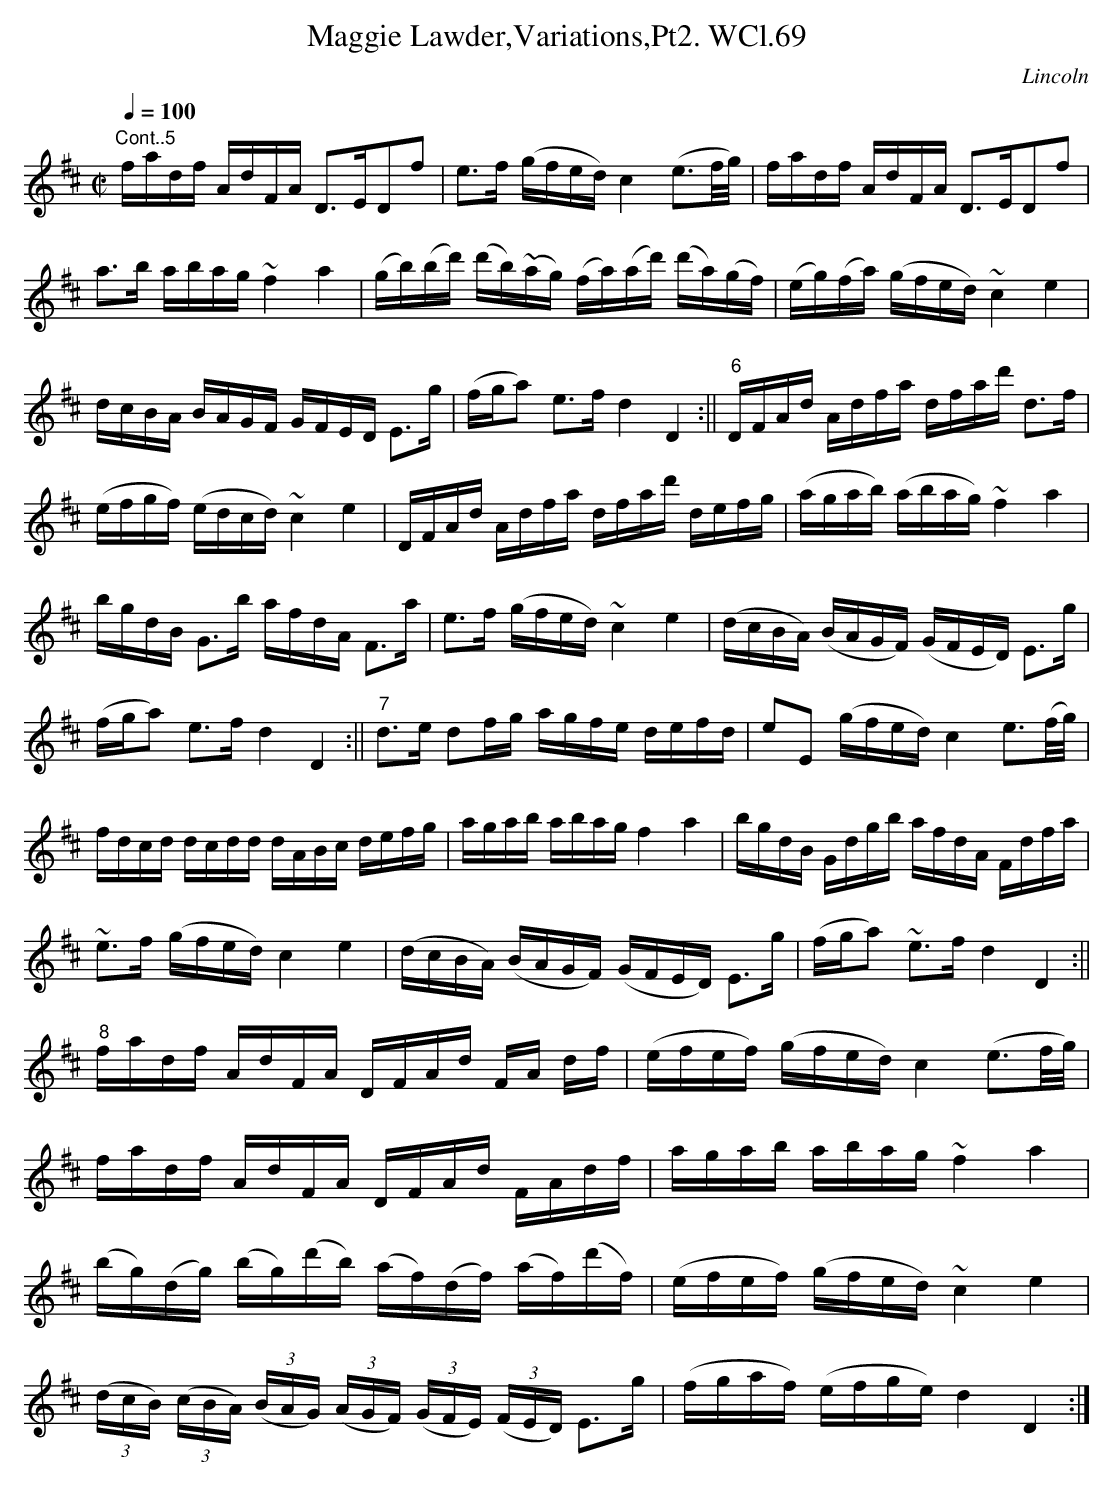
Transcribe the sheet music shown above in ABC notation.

X:1
T:Maggie Lawder,Variations,Pt2. WCl.69
M:C|
L:1/8
Q:1/4=100
O:Lincoln
K:D
"Cont..5"f/a/d/f/ A/d/F/A/ D>EDf|e>f (g/f/e/d/) c2 (e3/2f/4g/4)|\
f/a/d/f/ A/d/F/A/ D>EDf|!
a>b a/b/a/g/ ~f2 a2|(g/b/)(b/d'/) (d'/b/)(~a/g/) (f/a/)(a/d'/)\
(d'/a/)(g/f/)|(e/g/)(f/a/) (g/f/e/d/) ~c2 e2|!
d/c/B/A/ B/A/G/F/ G/F/E/D/ E>g|(f/g/a) e>f d2D2:||\
"6"D/F/A/d/ A/d/f/a/ d/f/a/d'/ d>f|!
(e/f/g/f/) (e/d/c/d/) ~c2 e2|D/F/A/d/ A/d/f/a/ d/f/a/d'/ d/e/f/g/|\
(a/g/a/b/) (a/b/a/g/) ~f2a2|!
b/g/d/B/ G>b a/f/d/A/ F>a|e>f (g/f/e/d/) ~c2e2|\
(d/c/B/A/) (B/A/G/F/) (G/F/E/D/) E>g|!
(f/g/a) e>f d2D2:||\
"7"d>e df/g/ a/g/f/e/ d/e/f/d/|eE (g/f/e/d/) c2 e3/2(f/4g/4)|!
f/d/c/d/ d/c/d/d/ d/A/B/c/ d/e/f/g/|a/g/a/b/ a/b/a/g/ f2a2|\
b/g/d/B/ G/d/g/b/ a/f/d/A/ F/d/f/a/|!
~e>f (g/f/e/d/) c2e2|\
(d/c/B/A/) (B/A/G/F/) (G/F/E/D/) E>g|(f/g/a) ~e>f d2D2:||!
"8"f/a/d/f/ A/d/F/A/ D/F/A/d/ F/A/ d/f/|\
(e/f/e/f/) (g/f/e/d/) c2 (e3/2f/4g/4)|!
f/a/d/f/ A/d/F/A/ D/F/A/d/ F/A/d/f/|a/g/a/b/ a/b/a/g/ ~f2a2|!
(b/g/)(d/g/) (b/g/)(d'/b/) (a/f/)(d/f/) (a/f/)(d'/f/)|\
(e/f/e/f/) (g/f/e/d/) ~c2 e2|!
((3d/c/B/) ((3c/B/A/) ((3B/A/G/) ((3A/G/F/) ((3G/F/E/) ((3F/E/D/) E>g|\
(f/g/a/f/) (e/f/g/e/) d2D2:|
